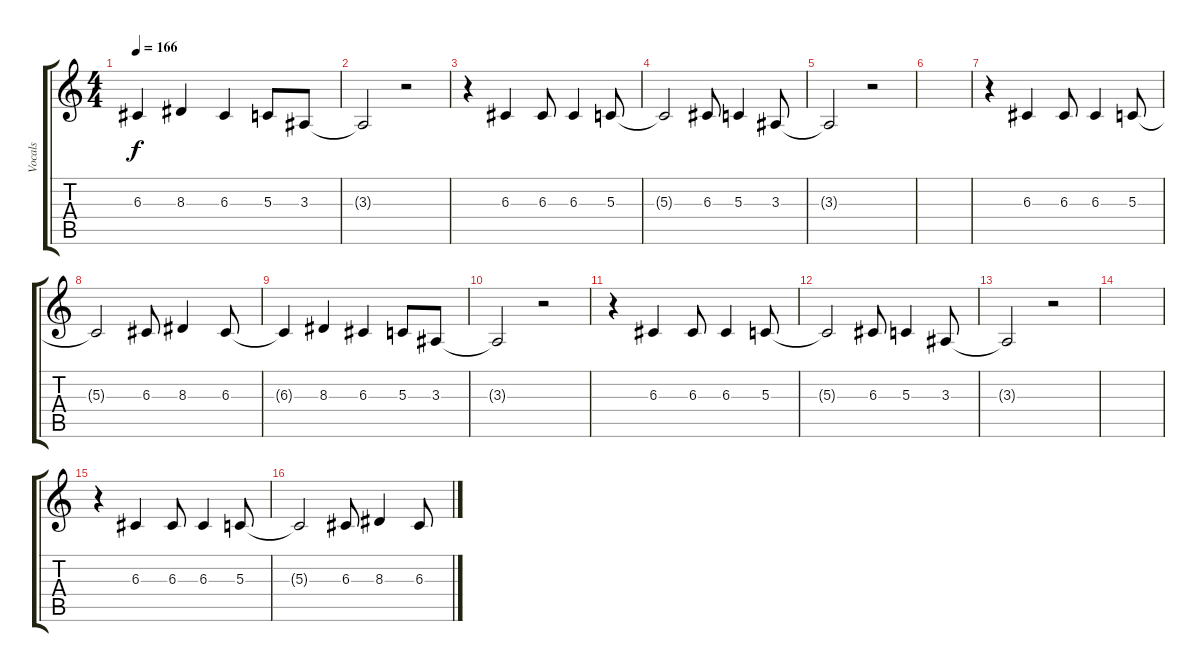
\track ("Vocals" "Vocals") {instrument flute}
\staff {score tabs}
\tuning (E4 B3 G3 D3 A2 E2) {hide}
\ts (4 4)
\tempo 166
\clef g2
\ks c
6.3{t}.4{dy f} 8.3.4 6.3.4 5.3.8 3.3.8 |
3.3{t}.2 r.2 |
r.4 6.3.4 6.3.8 6.3.4 5.3.8 |
5.3{t}.2 6.3.8 5.3.4 3.3.8 |
3.3{t}.2 r.2 |
|
r.4 6.3.4 6.3.8 6.3.4 5.3.8 |
5.3{t}.2 6.3.8 8.3.4 6.3.8 |
6.3{t}.4 8.3.4 6.3.4 5.3.8 3.3.8 |
3.3{t}.2 r.2 |
r.4 6.3.4 6.3.8 6.3.4 5.3.8 |
5.3{t}.2 6.3.8 5.3.4 3.3.8 |
3.3{t}.2 r.2 |
|
r.4 6.3.4 6.3.8 6.3.4 5.3.8 |
5.3{t}.2 6.3.8 8.3.4 6.3.8
